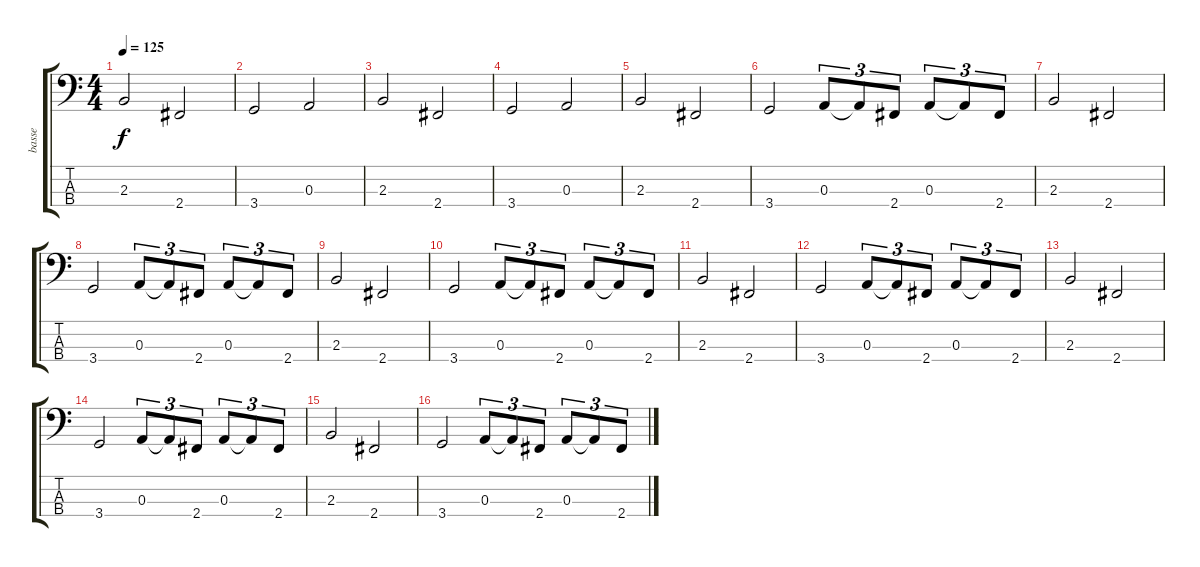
\track ("basse" "basse") {instrument electricbassfinger}
\staff {score tabs}
\tuning (G2 D2 A1 E1) {hide}
\ts (4 4)
\tempo 125
\clef f4
\ks c
2.3.2{dy f} 2.4.2 |
3.4.2 0.3.2 |
2.3.2 2.4.2 |
3.4.2 0.3.2 |
2.3.2 2.4.2 |
3.4.2 0.3.8{tu (3 2)} 0.3{t}.8{tu (3 2)} 2.4.8{tu (3 2)} 0.3.8{tu (3 2)} 0.3{t}.8{tu (3 2)} 2.4.8{tu (3 2)} |
2.3.2 2.4.2 |
3.4.2 0.3.8{tu (3 2)} 0.3{t}.8{tu (3 2)} 2.4.8{tu (3 2)} 0.3.8{tu (3 2)} 0.3{t}.8{tu (3 2)} 2.4.8{tu (3 2)} |
2.3.2 2.4.2 |
3.4.2 0.3.8{tu (3 2)} 0.3{t}.8{tu (3 2)} 2.4.8{tu (3 2)} 0.3.8{tu (3 2)} 0.3{t}.8{tu (3 2)} 2.4.8{tu (3 2)} |
2.3.2 2.4.2 |
3.4.2 0.3.8{tu (3 2)} 0.3{t}.8{tu (3 2)} 2.4.8{tu (3 2)} 0.3.8{tu (3 2)} 0.3{t}.8{tu (3 2)} 2.4.8{tu (3 2)} |
2.3.2 2.4.2 |
3.4.2 0.3.8{tu (3 2)} 0.3{t}.8{tu (3 2)} 2.4.8{tu (3 2)} 0.3.8{tu (3 2)} 0.3{t}.8{tu (3 2)} 2.4.8{tu (3 2)} |
2.3.2 2.4.2 |
3.4.2 0.3.8{tu (3 2)} 0.3{t}.8{tu (3 2)} 2.4.8{tu (3 2)} 0.3.8{tu (3 2)} 0.3{t}.8{tu (3 2)} 2.4.8{tu (3 2)}
